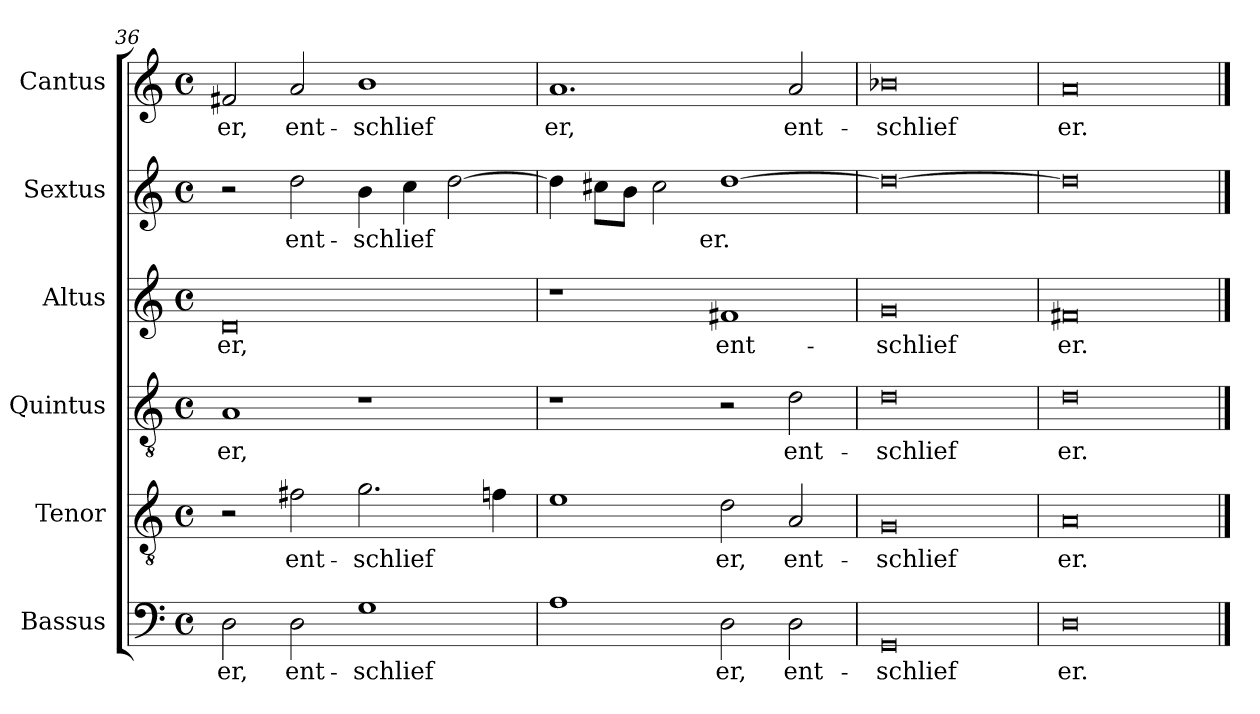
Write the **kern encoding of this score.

**kern	**text	**kern	**text	**kern	**text	**kern	**text	**kern	**text	**kern	**text
*part6	*part6	*part5	*part5	*part4	*part4	*part3	*part3	*part2	*part2	*part1	*part1
*staff6	*staff6	*staff5	*staff5	*staff4	*staff4	*staff3	*staff3	*staff2	*staff2	*staff1	*staff1
*I"Bassus	*	*I"Tenor	*	*I"Quintus	*	*I"Altus	*	*I"Sextus	*	*I"Cantus	*
*clefF4	*	*clefGv2	*	*clefGv2	*	*clefG2	*	*clefG2	*	*clefG2	*
*k[]	*	*k[]	*	*k[]	*	*k[]	*	*k[]	*	*k[]	*
*M4/2	*	*M4/2	*	*M4/2	*	*M4/2	*	*M4/2	*	*M4/2	*
*met(c)	*	*met(c)	*	*met(c)	*	*met(c)	*	*met(c)	*	*met(c)	*
=36	=36	=36	=36	=36	=36	=36	=36	=36	=36	=36	=36
!	!LO:LY:b	!	!	!	!LO:LY:b	!	!LO:LY:b	!	!	!	!LO:LY:b
2D\	er,	2r	.	1A	er,	0d	er,	2r	.	2f#X/	er,
!	!LO:LY:b	!	!LO:LY:b	!	!	!	!	!	!LO:LY:b	!	!LO:LY:b
2D\	ent-	2f#X\	ent-	.	.	.	.	2dd\	ent-	2a/	ent-
!	!LO:LY:b	!	!LO:LY:b	!	!	!	!	!	!LO:LY:b	!	!LO:LY:b
1G	-schlief	2.g\	-schlief	1r	.	.	.	4b\	-schlief	1b	-schlief
.	.	.	.	.	.	.	.	4cc\	.	.	.
.	.	.	.	.	.	.	.	[2dd\	.	.	.
.	.	4fn\	.	.	.	.	.	.	.	.	.
=37	=37	=37	=37	=37	=37	=37	=37	=37	=37	=37	=37
!	!	!	!	!	!	!	!	!	!	!	!LO:LY:b
1A	.	1e	.	1r	.	1r	.	4dd\]	.	1.a	er,
.	.	.	.	.	.	.	.	8cc#X\L	.	.	.
.	.	.	.	.	.	.	.	8b\J	.	.	.
.	.	.	.	.	.	.	.	2cc#\	.	.	.
!	!LO:LY:b	!	!LO:LY:b	!	!	!	!LO:LY:b	!	!LO:LY:b	!	!
2D\	er,	2d\	er,	2r	.	1f#X	ent-	[1dd	er.	.	.
!	!LO:LY:b	!	!LO:LY:b	!	!LO:LY:b	!	!	!	!	!	!LO:LY:b
2D\	ent-	2A/	ent-	2d\	ent-	.	.	.	.	2a/	ent-
=38	=38	=38	=38	=38	=38	=38	=38	=38	=38	=38	=38
!	!LO:LY:b	!	!LO:LY:b	!	!LO:LY:b	!	!LO:LY:b	!	!	!	!LO:LY:b
0GG	-schlief	0G	-schlief	0d	-schlief	0g	-schlief	0dd_	.	0b-X	-schlief
=39	=39	=39	=39	=39	=39	=39	=39	=39	=39	=39	=39
!	!LO:LY:b	!	!LO:LY:b	!	!LO:LY:b	!	!LO:LY:b	!	!	!	!LO:LY:b
0D	er.	0A	er.	0d	er.	0f#X	er.	0dd]	.	0a	er.
==	==	==	==	==	==	==	==	==	==	==	==
*-	*-	*-	*-	*-	*-	*-	*-	*-	*-	*-	*-
